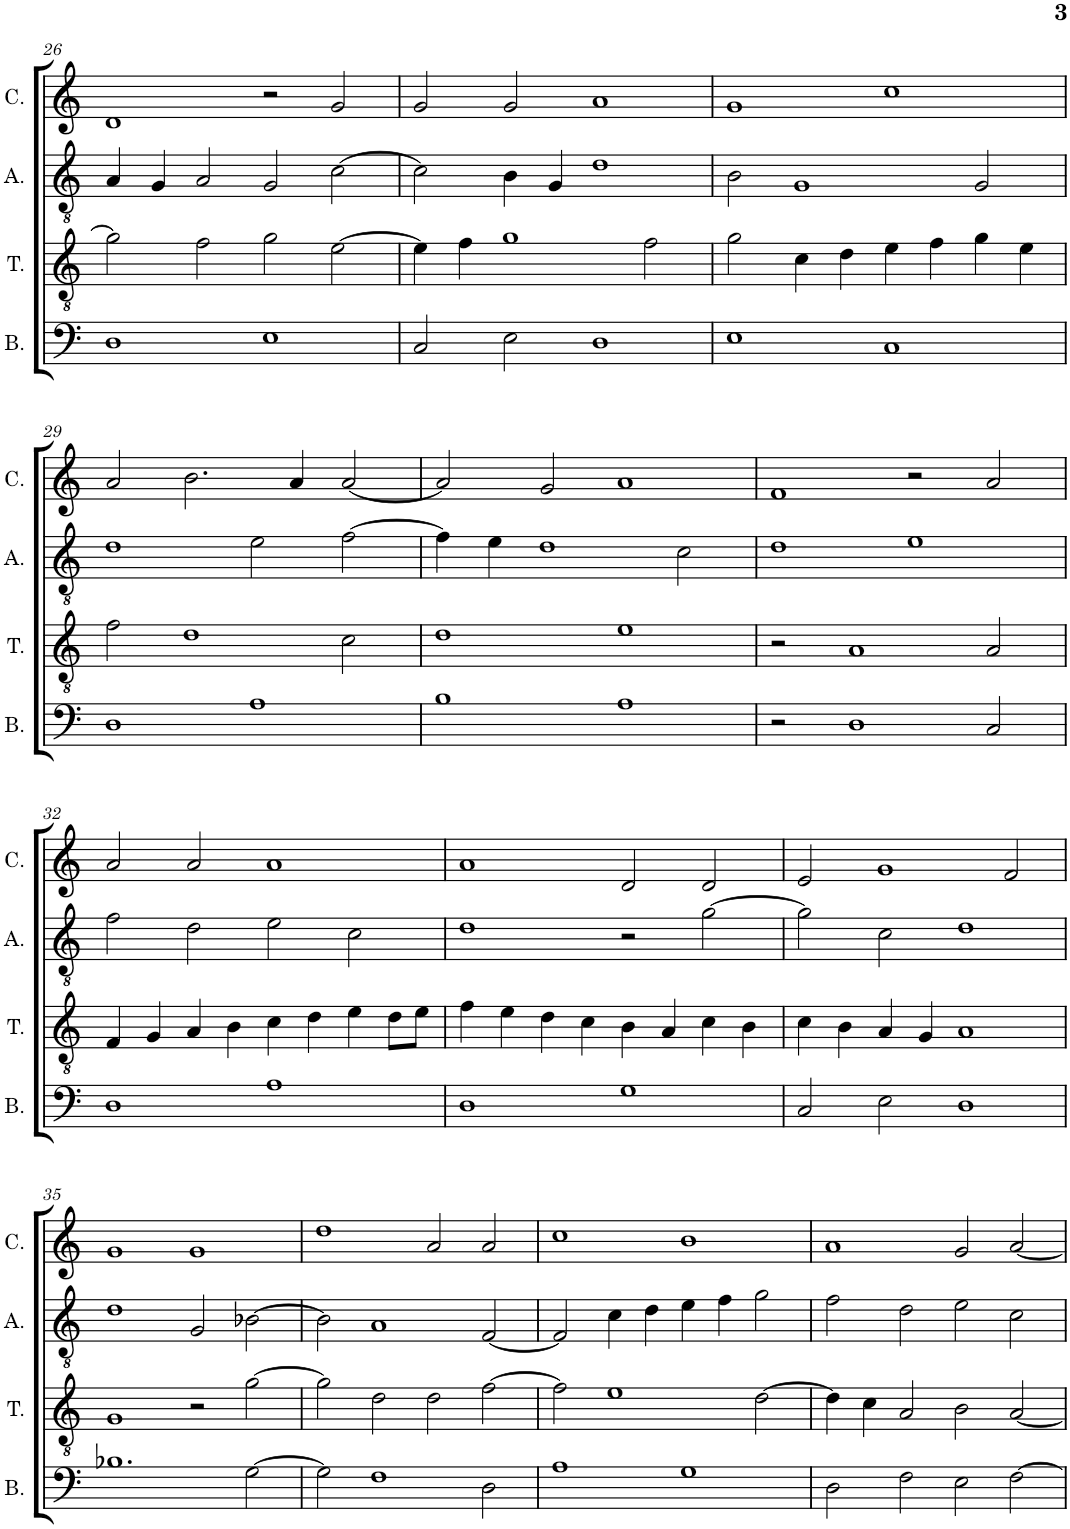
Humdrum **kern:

**kern	**kern	**kern	**kern
*part4	*part3	*part2	*part1
*staff4	*staff3	*staff2	*staff1
*I"Bassus	*I"Tenor	*I"Altus	*I"Cantus
*I'B.	*I'T.	*I'A.	*I'C.
!!LO:PB:g=z
*clefF4	*clefGv2	*clefGv2	*clefG2
*k[]	*k[]	*k[]	*k[]
*M2/1	*M2/1	*M2/1	*M2/1
=26	=26	=26	=26
1D	2g\]	4A/	1d
.	.	4G/	.
.	2f\	2A/	.
1E	2g\	2G/	2r
.	[2e\	[2c\	2g/
=27	=27	=27	=27
2C/	4e\]	2c\]	2g/
.	4f\	.	.
2E\	1g	4B\	2g/
.	.	4G/	.
1D	.	1d	1a
.	2f\	.	.
=28	=28	=28	=28
1E	2g\	2B\	1g
.	4c\	1G	.
.	4d\	.	.
1C	4e\	.	1cc
.	4f\	.	.
.	4g\	2G/	.
.	4e\	.	.
!!LO:LB:g=z
=29	=29	=29	=29
1D	2f\	1d	2a/
.	1d	.	2.b\
1A	.	2e\	.
.	.	.	4a/
.	2c\	[2f\	[2a/
=30	=30	=30	=30
1B	1d	4f\]	2a/]
.	.	4e\	.
.	.	1d	2g/
1A	1e	.	1a
.	.	2c\	.
=31	=31	=31	=31
2r	2r	1d	1f
1D	1A	.	.
.	.	1e	2r
2C/	2A/	.	2a/
!!LO:LB:g=z
=32	=32	=32	=32
1D	4F/	2f\	2a/
.	4G/	.	.
.	4A/	2d\	2a/
.	4B\	.	.
1A	4c\	2e\	1a
.	4d\	.	.
.	4e\	2c\	.
.	8d\L	.	.
.	8e\J	.	.
=33	=33	=33	=33
1D	4f\	1d	1a
.	4e\	.	.
.	4d\	.	.
.	4c\	.	.
1G	4B\	2r	2d/
.	4A/	.	.
.	4c\	[2g\	2d/
.	4B\	.	.
=34	=34	=34	=34
2C/	4c\	2g\]	2e/
.	4B\	.	.
2E\	4A/	2c\	1g
.	4G/	.	.
1D	1A	1d	.
.	.	.	2f/
!!LO:LB:g=z
=35	=35	=35	=35
1.B-X	1G	1d	1g
.	2r	2G/	1g
[2G\	[2g\	[2B-X\	.
=36	=36	=36	=36
2G\]	2g\]	2B-\]	1dd
1F	2d\	1A	.
.	2d\	.	2a/
2D\	[2f\	[2F/	2a/
=37	=37	=37	=37
1A	2f\]	2F/]	1cc
.	1e	4c\	.
.	.	4d\	.
1G	.	4e\	1b
.	.	4f\	.
.	[2d\	2g\	.
=38	=38	=38	=38
2D\	4d\]	2f\	1a
.	4c\	.	.
2F\	2A/	2d\	.
2E\	2B\	2e\	2g/
[2F\	[2A/	2c\	[2a/
=	=	=	=
*-	*-	*-	*-
